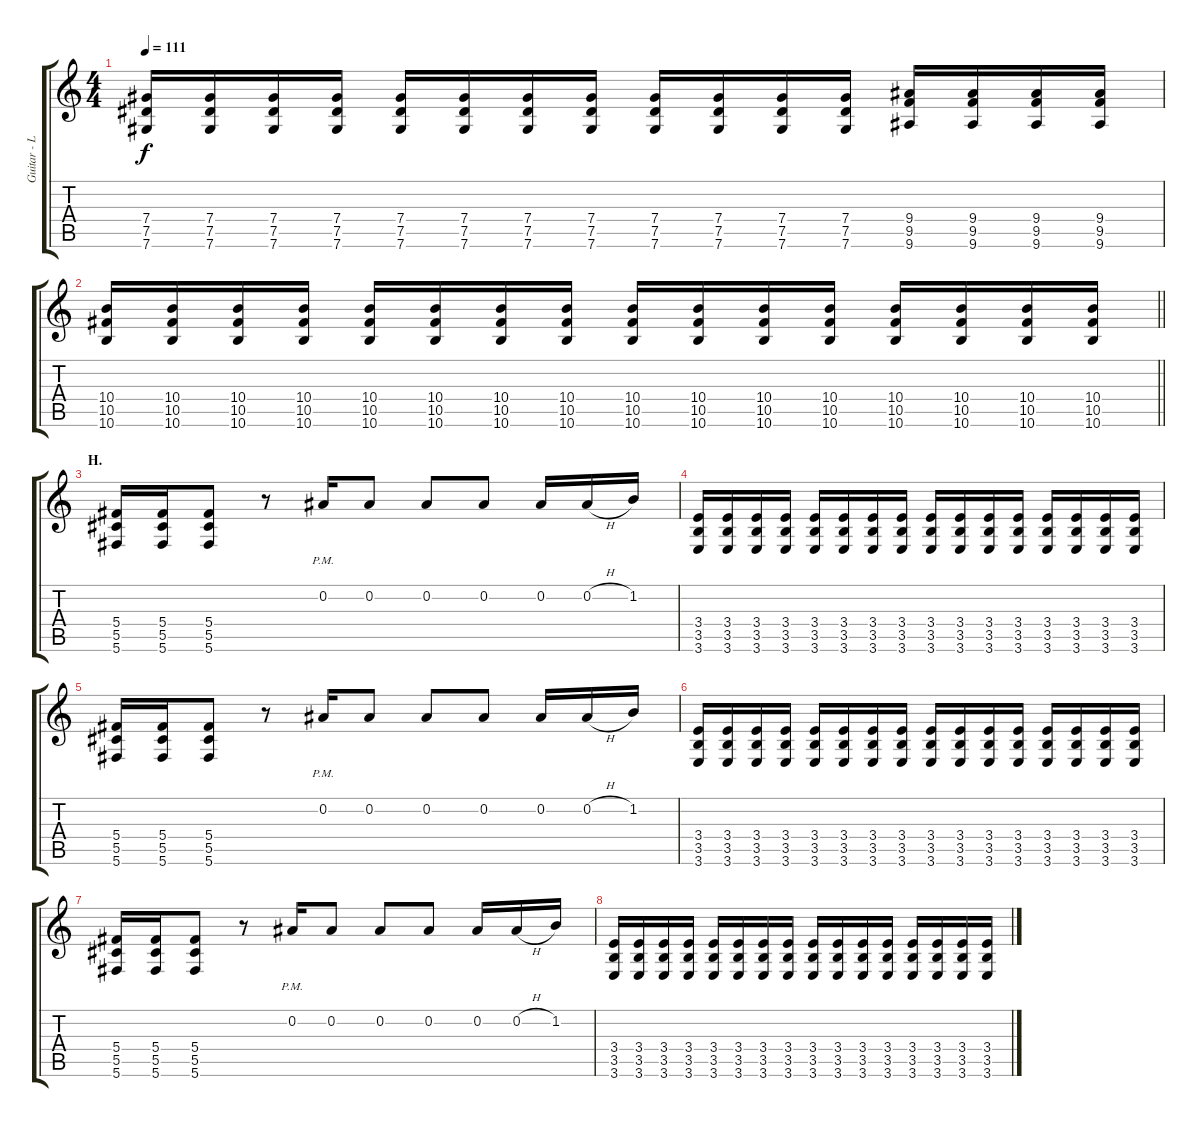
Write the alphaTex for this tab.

\track ("Guitar - Left" "Guitar - L") {instrument distortionguitar}
\staff {score tabs}
\tuning (Eb4 Bb3 Gb3 Db3 Ab2 Db2) {hide}
\ts (4 4)
\tempo 111
\clef g2
\ks c
(7.4 7.5 7.6).16{dy f} (7.4 7.5 7.6).16 (7.4 7.5 7.6).16 (7.4 7.5 7.6).16 (7.4 7.5 7.6).16 (7.4 7.5 7.6).16 (7.4 7.5 7.6).16 (7.4 7.5 7.6).16 (7.4 7.5 7.6).16 (7.4 7.5 7.6).16 (7.4 7.5 7.6).16 (7.4 7.5 7.6).16 (9.4 9.5 9.6).16 (9.4 9.5 9.6).16 (9.4 9.5 9.6).16 (9.4 9.5 9.6).16 |
\barLineRight lightlight
(10.4 10.5 10.6).16 (10.4 10.5 10.6).16 (10.4 10.5 10.6).16 (10.4 10.5 10.6).16 (10.4 10.5 10.6).16 (10.4 10.5 10.6).16 (10.4 10.5 10.6).16 (10.4 10.5 10.6).16 (10.4 10.5 10.6).16 (10.4 10.5 10.6).16 (10.4 10.5 10.6).16 (10.4 10.5 10.6).16 (10.4 10.5 10.6).16 (10.4 10.5 10.6).16 (10.4 10.5 10.6).16 (10.4 10.5 10.6).16 |
\section ("" "H.")
(5.4 5.5 5.6).16 (5.4 5.5 5.6).16 (5.4 5.5 5.6).8 r.8 0.2{pm}.16 0.2.8 0.2.8 0.2.8 0.2.16 0.2{h}.16 1.2.16 |
(3.4 3.5 3.6).16 (3.4 3.5 3.6).16 (3.4 3.5 3.6).16 (3.4 3.5 3.6).16 (3.4 3.5 3.6).16 (3.4 3.5 3.6).16 (3.4 3.5 3.6).16 (3.4 3.5 3.6).16 (3.4 3.5 3.6).16 (3.4 3.5 3.6).16 (3.4 3.5 3.6).16 (3.4 3.5 3.6).16 (3.4 3.5 3.6).16 (3.4 3.5 3.6).16 (3.4 3.5 3.6).16 (3.4 3.5 3.6).16 |
(5.4 5.5 5.6).16 (5.4 5.5 5.6).16 (5.4 5.5 5.6).8 r.8 0.2{pm}.16 0.2.8 0.2.8 0.2.8 0.2.16 0.2{h}.16 1.2.16 |
(3.4 3.5 3.6).16 (3.4 3.5 3.6).16 (3.4 3.5 3.6).16 (3.4 3.5 3.6).16 (3.4 3.5 3.6).16 (3.4 3.5 3.6).16 (3.4 3.5 3.6).16 (3.4 3.5 3.6).16 (3.4 3.5 3.6).16 (3.4 3.5 3.6).16 (3.4 3.5 3.6).16 (3.4 3.5 3.6).16 (3.4 3.5 3.6).16 (3.4 3.5 3.6).16 (3.4 3.5 3.6).16 (3.4 3.5 3.6).16 |
(5.4 5.5 5.6).16 (5.4 5.5 5.6).16 (5.4 5.5 5.6).8 r.8 0.2{pm}.16 0.2.8 0.2.8 0.2.8 0.2.16 0.2{h}.16 1.2.16 |
(3.4 3.5 3.6).16 (3.4 3.5 3.6).16 (3.4 3.5 3.6).16 (3.4 3.5 3.6).16 (3.4 3.5 3.6).16 (3.4 3.5 3.6).16 (3.4 3.5 3.6).16 (3.4 3.5 3.6).16 (3.4 3.5 3.6).16 (3.4 3.5 3.6).16 (3.4 3.5 3.6).16 (3.4 3.5 3.6).16 (3.4 3.5 3.6).16 (3.4 3.5 3.6).16 (3.4 3.5 3.6).16 (3.4 3.5 3.6).16
